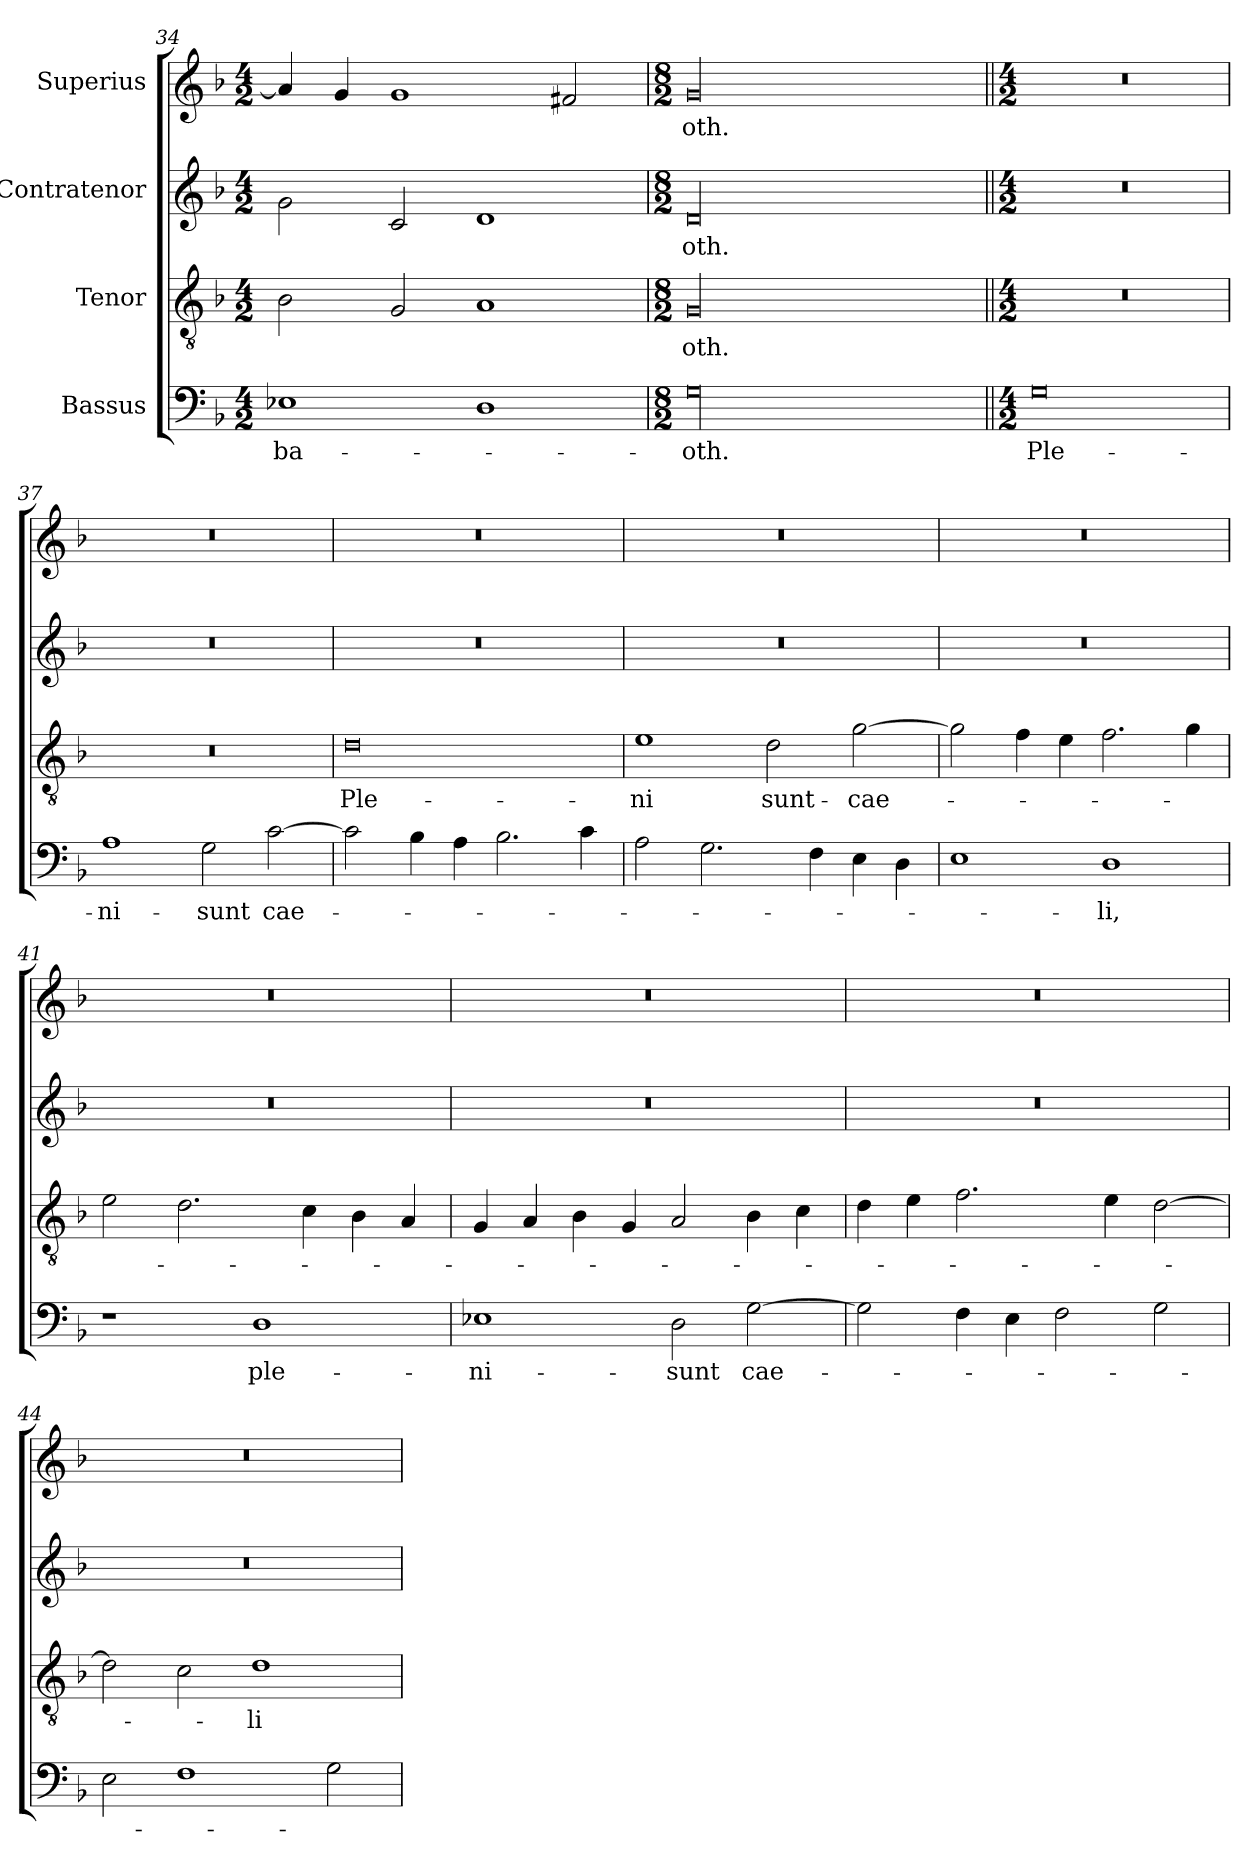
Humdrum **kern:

**kern	**text	**kern	**text	**kern	**text	**kern	**text
*part4	*part4	*part3	*part3	*part2	*part2	*part1	*part1
*staff4	*staff4	*staff3	*staff3	*staff2	*staff2	*staff1	*staff1
*I"Bassus	*	*I"Tenor	*	*I"Contratenor	*	*I"Superius	*
*clefF4	*	*clefGv2	*	*clefG2	*	*clefG2	*
*k[b-]	*	*k[b-]	*	*k[b-]	*	*k[b-]	*
*M4/2	*	*M4/2	*	*M4/2	*	*M4/2	*
=34	=34	=34	=34	=34	=34	=34	=34
1E-X\	-ba-	2B-\	.	2g\	.	4a/]	.
.	.	.	.	.	.	4g/	.
.	.	2G/	.	2c/	.	1g/	.
1D\	.	1A/	.	1d/	.	.	.
.	.	.	.	.	.	2f#X/	.
=35	=35	=35	=35	=35	=35	=35	=35
*M8/2	*	*M8/2	*	*M8/2	*	*M8/2	*
00G\	-oth.	00G/	-oth.	00d/	-oth.	00g/	-oth.
=36||	=36||	=36||	=36||	=36||	=36||	=36||	=36||
*M4/2	*	*M4/2	*	*M4/2	*	*M4/2	*
0G\	Ple-	0r	.	0r	.	0r	.
=37	=37	=37	=37	=37	=37	=37	=37
1A\	-ni-	0r	.	0r	.	0r	.
2G\	-sunt	.	.	.	.	.	.
[2c\	cae-	.	.	.	.	.	.
=38	=38	=38	=38	=38	=38	=38	=38
2c\]	.	0d\	Ple-	0r	.	0r	.
4B-\	.	.	.	.	.	.	.
4A\	.	.	.	.	.	.	.
2.B-\	.	.	.	.	.	.	.
4c\	.	.	.	.	.	.	.
=39	=39	=39	=39	=39	=39	=39	=39
2A\	.	1e\	-ni	0r	.	0r	.
2.G\	.	.	.	.	.	.	.
.	.	2d\	sunt-	.	.	.	.
4F\	.	.	.	.	.	.	.
4E\	.	[2g\	cae-	.	.	.	.
4D\	.	.	.	.	.	.	.
=40	=40	=40	=40	=40	=40	=40	=40
1E\	.	2g\]	.	0r	.	0r	.
.	.	4f\	.	.	.	.	.
.	.	4e\	.	.	.	.	.
1D\	-li,	2.f\	.	.	.	.	.
.	.	4g\	.	.	.	.	.
=41	=41	=41	=41	=41	=41	=41	=41
1r	.	2e\	.	0r	.	0r	.
.	.	2.d\	.	.	.	.	.
1D\	ple-	.	.	.	.	.	.
.	.	4c\	.	.	.	.	.
.	.	4B-\	.	.	.	.	.
.	.	4A/	.	.	.	.	.
=42	=42	=42	=42	=42	=42	=42	=42
1E-X\	-ni-	4G/	.	0r	.	0r	.
.	.	4A/	.	.	.	.	.
.	.	4B-\	.	.	.	.	.
.	.	4G/	.	.	.	.	.
2D\	-sunt	2A/	.	.	.	.	.
[2G\	cae-	4B-\	.	.	.	.	.
.	.	4c\	.	.	.	.	.
=43	=43	=43	=43	=43	=43	=43	=43
2G\]	.	4d\	.	0r	.	0r	.
.	.	4e\	.	.	.	.	.
4F\	.	2.f\	.	.	.	.	.
4E\	.	.	.	.	.	.	.
2F\	.	.	.	.	.	.	.
.	.	4e\	.	.	.	.	.
2G\	.	[2d\	.	.	.	.	.
=44	=44	=44	=44	=44	=44	=44	=44
2E\	.	2d\]	.	0r	.	0r	.
1F\	.	2c\	.	.	.	.	.
.	.	1d\	-li	.	.	.	.
2G\	.	.	.	.	.	.	.
=	=	=	=	=	=	=	=
*-	*-	*-	*-	*-	*-	*-	*-
